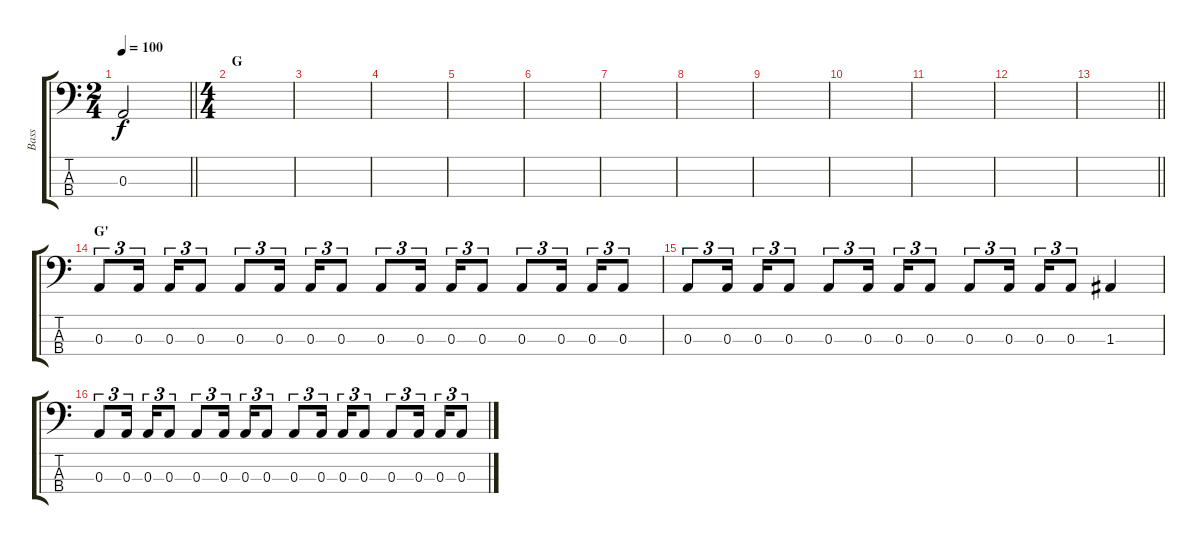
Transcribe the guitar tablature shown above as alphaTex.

\track ("Bass" "Bass") {instrument electricbasspick}
\staff {score tabs}
\tuning (G2 D2 A1 E1) {hide}
\ts (2 4)
\tempo 100
\clef f4
\barLineRight lightlight
\ks c
0.3.2{dy f} |
\ts (4 4)
\section ("" "G")
|
|
|
|
|
|
|
|
|
|
|
\barLineRight lightlight
|
\section ("" "G'")
0.3.8{tu (3 2)} 0.3.16{tu (3 2) beam splitsecondary} 0.3.16{tu (3 2)} 0.3.8{tu (3 2)} 0.3.8{tu (3 2)} 0.3.16{tu (3 2) beam splitsecondary} 0.3.16{tu (3 2)} 0.3.8{tu (3 2)} 0.3.8{tu (3 2)} 0.3.16{tu (3 2) beam splitsecondary} 0.3.16{tu (3 2)} 0.3.8{tu (3 2)} 0.3.8{tu (3 2)} 0.3.16{tu (3 2) beam splitsecondary} 0.3.16{tu (3 2)} 0.3.8{tu (3 2)} |
0.3.8{tu (3 2)} 0.3.16{tu (3 2) beam splitsecondary} 0.3.16{tu (3 2)} 0.3.8{tu (3 2)} 0.3.8{tu (3 2)} 0.3.16{tu (3 2) beam splitsecondary} 0.3.16{tu (3 2)} 0.3.8{tu (3 2)} 0.3.8{tu (3 2)} 0.3.16{tu (3 2) beam splitsecondary} 0.3.16{tu (3 2)} 0.3.8{tu (3 2)} 1.3.4 |
0.3.8{tu (3 2)} 0.3.16{tu (3 2) beam splitsecondary} 0.3.16{tu (3 2)} 0.3.8{tu (3 2)} 0.3.8{tu (3 2)} 0.3.16{tu (3 2) beam splitsecondary} 0.3.16{tu (3 2)} 0.3.8{tu (3 2)} 0.3.8{tu (3 2)} 0.3.16{tu (3 2) beam splitsecondary} 0.3.16{tu (3 2)} 0.3.8{tu (3 2)} 0.3.8{tu (3 2)} 0.3.16{tu (3 2) beam splitsecondary} 0.3.16{tu (3 2)} 0.3.8{tu (3 2)}
